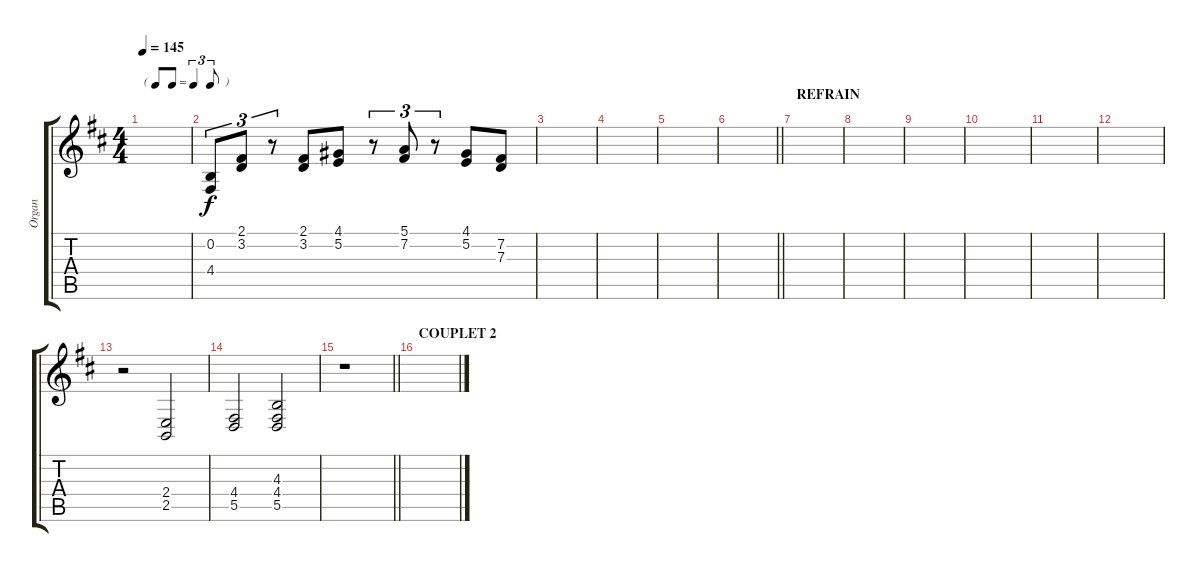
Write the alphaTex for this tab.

\track ("Organ" "Organ") {instrument drawbarorgan}
\staff {score tabs}
\tuning (E4 B3 G3 D3 A2 E2) {hide}
\ts (4 4)
\tf triplet8th
\tempo 145
\clef g2
\ks d
|
(0.2 4.4).8{tu (3 2)} (2.1 3.2).8{tu (3 2)} r.8{tu (3 2)} (2.1 3.2).8 (4.1 5.2).8 r.8{tu (3 2)} (5.1 7.2).8{tu (3 2)} r.8{tu (3 2)} (4.1 5.2).8 (7.2 7.3).8 |
|
|
|
\barLineRight lightlight
|
\section ("" "REFRAIN")
|
|
|
|
|
|
r.2 (2.4 2.5).2 |
(4.4 5.5).2 (4.3 4.4 5.5).2 |
\barLineRight lightlight
r.1 |
\section ("" "COUPLET 2")
